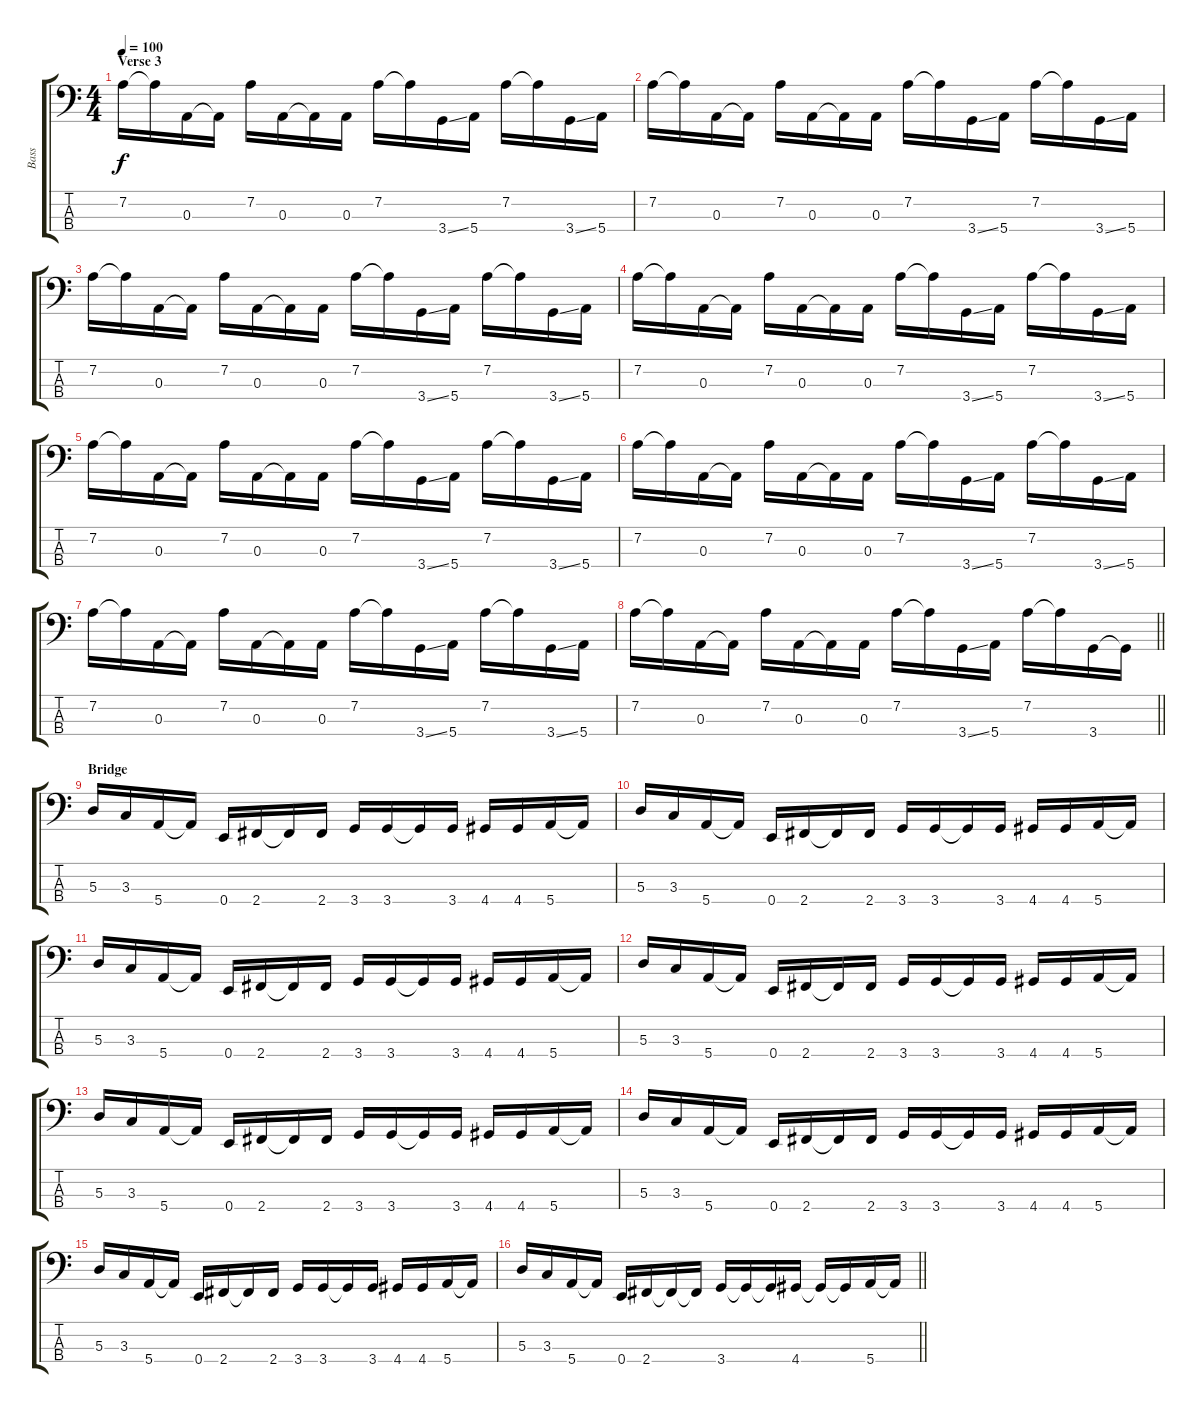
\track ("Bass" "Bass") {instrument electricbassfinger}
\staff {score tabs}
\tuning (A2 D2 A1 E1) {hide}
\ts (4 4)
\section ("" "Verse 3")
\tempo 100
\clef f4
\ks c
7.2.16{dy f} 7.2{t}.16 0.3.16 0.3{t}.16 7.2.16 0.3.16 0.3{t}.16 0.3.16 7.2.16 7.2{t}.16 3.4{ss}.16 5.4.16 7.2.16 7.2{t}.16 3.4{ss}.16 5.4.16 |
7.2.16 7.2{t}.16 0.3.16 0.3{t}.16 7.2.16 0.3.16 0.3{t}.16 0.3.16 7.2.16 7.2{t}.16 3.4{ss}.16 5.4.16 7.2.16 7.2{t}.16 3.4{ss}.16 5.4.16 |
7.2.16 7.2{t}.16 0.3.16 0.3{t}.16 7.2.16 0.3.16 0.3{t}.16 0.3.16 7.2.16 7.2{t}.16 3.4{ss}.16 5.4.16 7.2.16 7.2{t}.16 3.4{ss}.16 5.4.16 |
7.2.16 7.2{t}.16 0.3.16 0.3{t}.16 7.2.16 0.3.16 0.3{t}.16 0.3.16 7.2.16 7.2{t}.16 3.4{ss}.16 5.4.16 7.2.16 7.2{t}.16 3.4{ss}.16 5.4.16 |
7.2.16 7.2{t}.16 0.3.16 0.3{t}.16 7.2.16 0.3.16 0.3{t}.16 0.3.16 7.2.16 7.2{t}.16 3.4{ss}.16 5.4.16 7.2.16 7.2{t}.16 3.4{ss}.16 5.4.16 |
7.2.16 7.2{t}.16 0.3.16 0.3{t}.16 7.2.16 0.3.16 0.3{t}.16 0.3.16 7.2.16 7.2{t}.16 3.4{ss}.16 5.4.16 7.2.16 7.2{t}.16 3.4{ss}.16 5.4.16 |
7.2.16 7.2{t}.16 0.3.16 0.3{t}.16 7.2.16 0.3.16 0.3{t}.16 0.3.16 7.2.16 7.2{t}.16 3.4{ss}.16 5.4.16 7.2.16 7.2{t}.16 3.4{ss}.16 5.4.16 |
\barLineRight lightlight
7.2.16 7.2{t}.16 0.3.16 0.3{t}.16 7.2.16 0.3.16 0.3{t}.16 0.3.16 7.2.16 7.2{t}.16 3.4{ss}.16 5.4.16 7.2.16 7.2{t}.16 3.4.16 3.4{t}.16 |
\section ("" "Bridge")
5.3.16 3.3.16 5.4.16 5.4{t}.16 0.4.16 2.4.16 2.4{t}.16 2.4.16 3.4.16 3.4.16 3.4{t}.16 3.4.16 4.4.16 4.4.16 5.4.16 5.4{t}.16 |
5.3.16 3.3.16 5.4.16 5.4{t}.16 0.4.16 2.4.16 2.4{t}.16 2.4.16 3.4.16 3.4.16 3.4{t}.16 3.4.16 4.4.16 4.4.16 5.4.16 5.4{t}.16 |
5.3.16 3.3.16 5.4.16 5.4{t}.16 0.4.16 2.4.16 2.4{t}.16 2.4.16 3.4.16 3.4.16 3.4{t}.16 3.4.16 4.4.16 4.4.16 5.4.16 5.4{t}.16 |
5.3.16 3.3.16 5.4.16 5.4{t}.16 0.4.16 2.4.16 2.4{t}.16 2.4.16 3.4.16 3.4.16 3.4{t}.16 3.4.16 4.4.16 4.4.16 5.4.16 5.4{t}.16 |
5.3.16 3.3.16 5.4.16 5.4{t}.16 0.4.16 2.4.16 2.4{t}.16 2.4.16 3.4.16 3.4.16 3.4{t}.16 3.4.16 4.4.16 4.4.16 5.4.16 5.4{t}.16 |
5.3.16 3.3.16 5.4.16 5.4{t}.16 0.4.16 2.4.16 2.4{t}.16 2.4.16 3.4.16 3.4.16 3.4{t}.16 3.4.16 4.4.16 4.4.16 5.4.16 5.4{t}.16 |
5.3.16 3.3.16 5.4.16 5.4{t}.16 0.4.16 2.4.16 2.4{t}.16 2.4.16 3.4.16 3.4.16 3.4{t}.16 3.4.16 4.4.16 4.4.16 5.4.16 5.4{t}.16 |
\barLineRight lightlight
5.3.16 3.3.16 5.4.16 5.4{t}.16 0.4.16 2.4.16 2.4{t}.16 2.4{t}.16 3.4.16 3.4{t}.16 3.4{t}.16 4.4.16 4.4{t}.16 4.4{t}.16 5.4.16 5.4{t}.16
